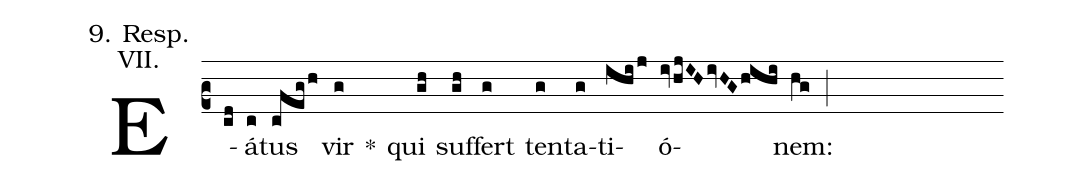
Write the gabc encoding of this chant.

annotation: 9. Resp.;
annotation: VII.;
%%
(c2)
E(cd)á(c)tus(cfegh) vir(g) *() qui(gh) suf(gh)fert(g) ten(g)ta(g)ti(ihij)ó(ivhjIHivHGhihi)nem:(hg) (;)
